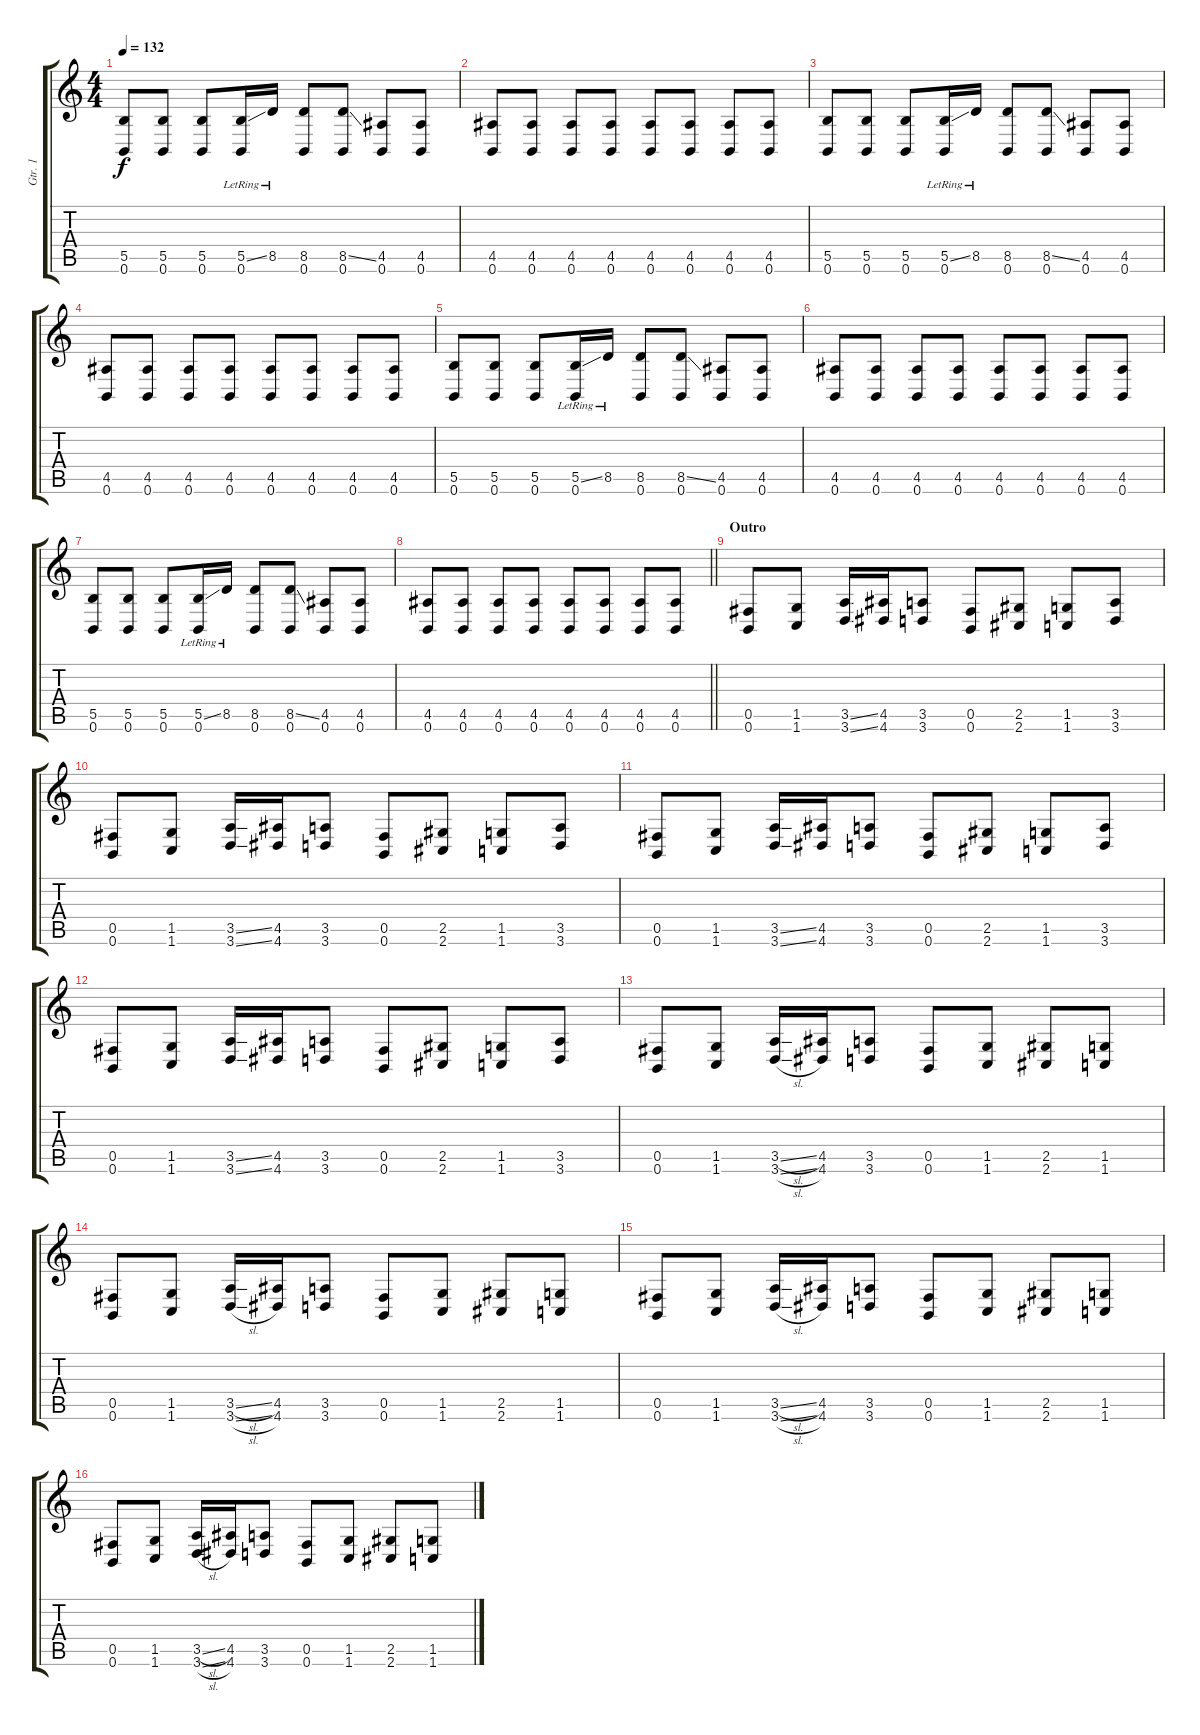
\track ("Gtr. 1" "Gtr. 1") {instrument overdrivenguitar}
\staff {score tabs}
\tuning (Db4 Ab3 E3 B2 Gb2 B1) {hide}
\ts (4 4)
\tempo 132
\clef g2
\ks c
(5.5 0.6).8{dy f} (5.5 0.6).8 (5.5 0.6).8 (5.5{ss lr} 0.6).16 8.5{lr}.16 (8.5 0.6).8 (8.5{ss} 0.6).8 (4.5 0.6).8 (4.5 0.6).8 |
(4.5 0.6).8 (4.5 0.6).8 (4.5 0.6).8 (4.5 0.6).8 (4.5 0.6).8 (4.5 0.6).8 (4.5 0.6).8 (4.5 0.6).8 |
(5.5 0.6).8 (5.5 0.6).8 (5.5 0.6).8 (5.5{ss lr} 0.6).16 8.5{lr}.16 (8.5 0.6).8 (8.5{ss} 0.6).8 (4.5 0.6).8 (4.5 0.6).8 |
(4.5 0.6).8 (4.5 0.6).8 (4.5 0.6).8 (4.5 0.6).8 (4.5 0.6).8 (4.5 0.6).8 (4.5 0.6).8 (4.5 0.6).8 |
(5.5 0.6).8 (5.5 0.6).8 (5.5 0.6).8 (5.5{ss lr} 0.6).16 8.5{lr}.16 (8.5 0.6).8 (8.5{ss} 0.6).8 (4.5 0.6).8 (4.5 0.6).8 |
(4.5 0.6).8 (4.5 0.6).8 (4.5 0.6).8 (4.5 0.6).8 (4.5 0.6).8 (4.5 0.6).8 (4.5 0.6).8 (4.5 0.6).8 |
(5.5 0.6).8 (5.5 0.6).8 (5.5 0.6).8 (5.5{ss lr} 0.6).16 8.5{lr}.16 (8.5 0.6).8 (8.5{ss} 0.6).8 (4.5 0.6).8 (4.5 0.6).8 |
\barLineRight lightlight
(4.5 0.6).8 (4.5 0.6).8 (4.5 0.6).8 (4.5 0.6).8 (4.5 0.6).8 (4.5 0.6).8 (4.5 0.6).8 (4.5 0.6).8 |
\section ("" "Outro")
(0.5 0.6).8 (1.5 1.6).8 (3.5{ss} 3.6{ss}).16 (4.5 4.6).16 (3.5 3.6).8 (0.5 0.6).8 (2.5 2.6).8 (1.5 1.6).8 (3.5 3.6).8 |
(0.5 0.6).8 (1.5 1.6).8 (3.5{ss} 3.6{ss}).16 (4.5 4.6).16 (3.5 3.6).8 (0.5 0.6).8 (2.5 2.6).8 (1.5 1.6).8 (3.5 3.6).8 |
(0.5 0.6).8 (1.5 1.6).8 (3.5{ss} 3.6{ss}).16 (4.5 4.6).16 (3.5 3.6).8 (0.5 0.6).8 (2.5 2.6).8 (1.5 1.6).8 (3.5 3.6).8 |
(0.5 0.6).8 (1.5 1.6).8 (3.5{ss} 3.6{ss}).16 (4.5 4.6).16 (3.5 3.6).8 (0.5 0.6).8 (2.5 2.6).8 (1.5 1.6).8 (3.5 3.6).8 |
(0.5 0.6).8 (1.5 1.6).8 (3.5{sl} 3.6{sl}).16 (4.5 4.6).16 (3.5 3.6).8 (0.5 0.6).8 (1.5 1.6).8 (2.5 2.6).8 (1.5 1.6).8 |
(0.5 0.6).8 (1.5 1.6).8 (3.5{sl} 3.6{sl}).16 (4.5 4.6).16 (3.5 3.6).8 (0.5 0.6).8 (1.5 1.6).8 (2.5 2.6).8 (1.5 1.6).8 |
(0.5 0.6).8 (1.5 1.6).8 (3.5{sl} 3.6{sl}).16 (4.5 4.6).16 (3.5 3.6).8 (0.5 0.6).8 (1.5 1.6).8 (2.5 2.6).8 (1.5 1.6).8 |
(0.5 0.6).8 (1.5 1.6).8 (3.5{sl} 3.6{sl}).16 (4.5 4.6).16 (3.5 3.6).8 (0.5 0.6).8 (1.5 1.6).8 (2.5 2.6).8 (1.5 1.6).8
